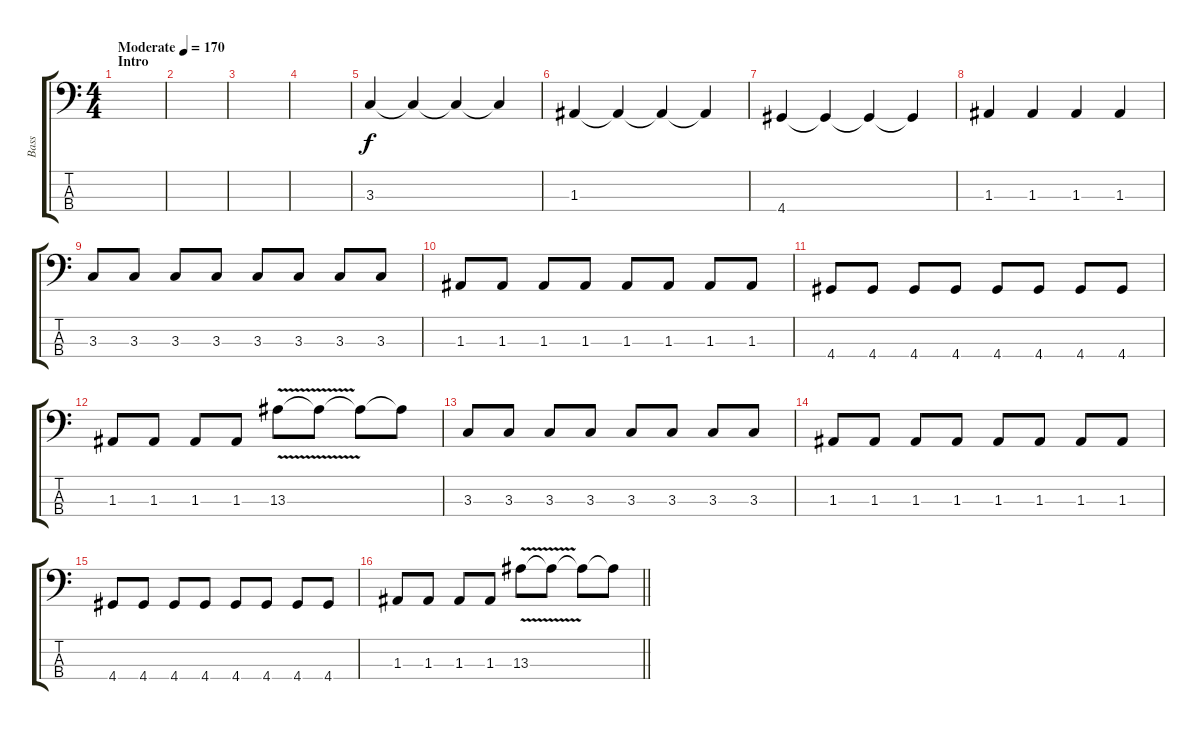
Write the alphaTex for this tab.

\track ("Bass" "Bass") {instrument electricbassfinger}
\staff {score tabs}
\tuning (G2 D2 A1 E1) {hide}
\ts (4 4)
\section ("" "Intro")
\tempo (170 "Moderate")
\clef f4
\ks c
|
|
|
|
3.3.4 3.3{t}.4 3.3{t}.4 3.3{t}.4 |
1.3.4 1.3{t}.4 1.3{t}.4 1.3{t}.4 |
4.4.4 4.4{t}.4 4.4{t}.4 4.4{t}.4 |
1.3.4 1.3.4 1.3.4 1.3.4 |
3.3.8 3.3.8 3.3.8 3.3.8 3.3.8 3.3.8 3.3.8 3.3.8 |
1.3.8 1.3.8 1.3.8 1.3.8 1.3.8 1.3.8 1.3.8 1.3.8 |
4.4.8 4.4.8 4.4.8 4.4.8 4.4.8 4.4.8 4.4.8 4.4.8 |
1.3.8 1.3.8 1.3.8 1.3.8 13.3{v}.8 13.3{t}.8 13.3{t}.8 13.3{t}.8 |
3.3.8 3.3.8 3.3.8 3.3.8 3.3.8 3.3.8 3.3.8 3.3.8 |
1.3.8 1.3.8 1.3.8 1.3.8 1.3.8 1.3.8 1.3.8 1.3.8 |
4.4.8 4.4.8 4.4.8 4.4.8 4.4.8 4.4.8 4.4.8 4.4.8 |
\barLineRight lightlight
1.3.8 1.3.8 1.3.8 1.3.8 13.3{v}.8 13.3{t}.8 13.3{t}.8 13.3{t}.8
